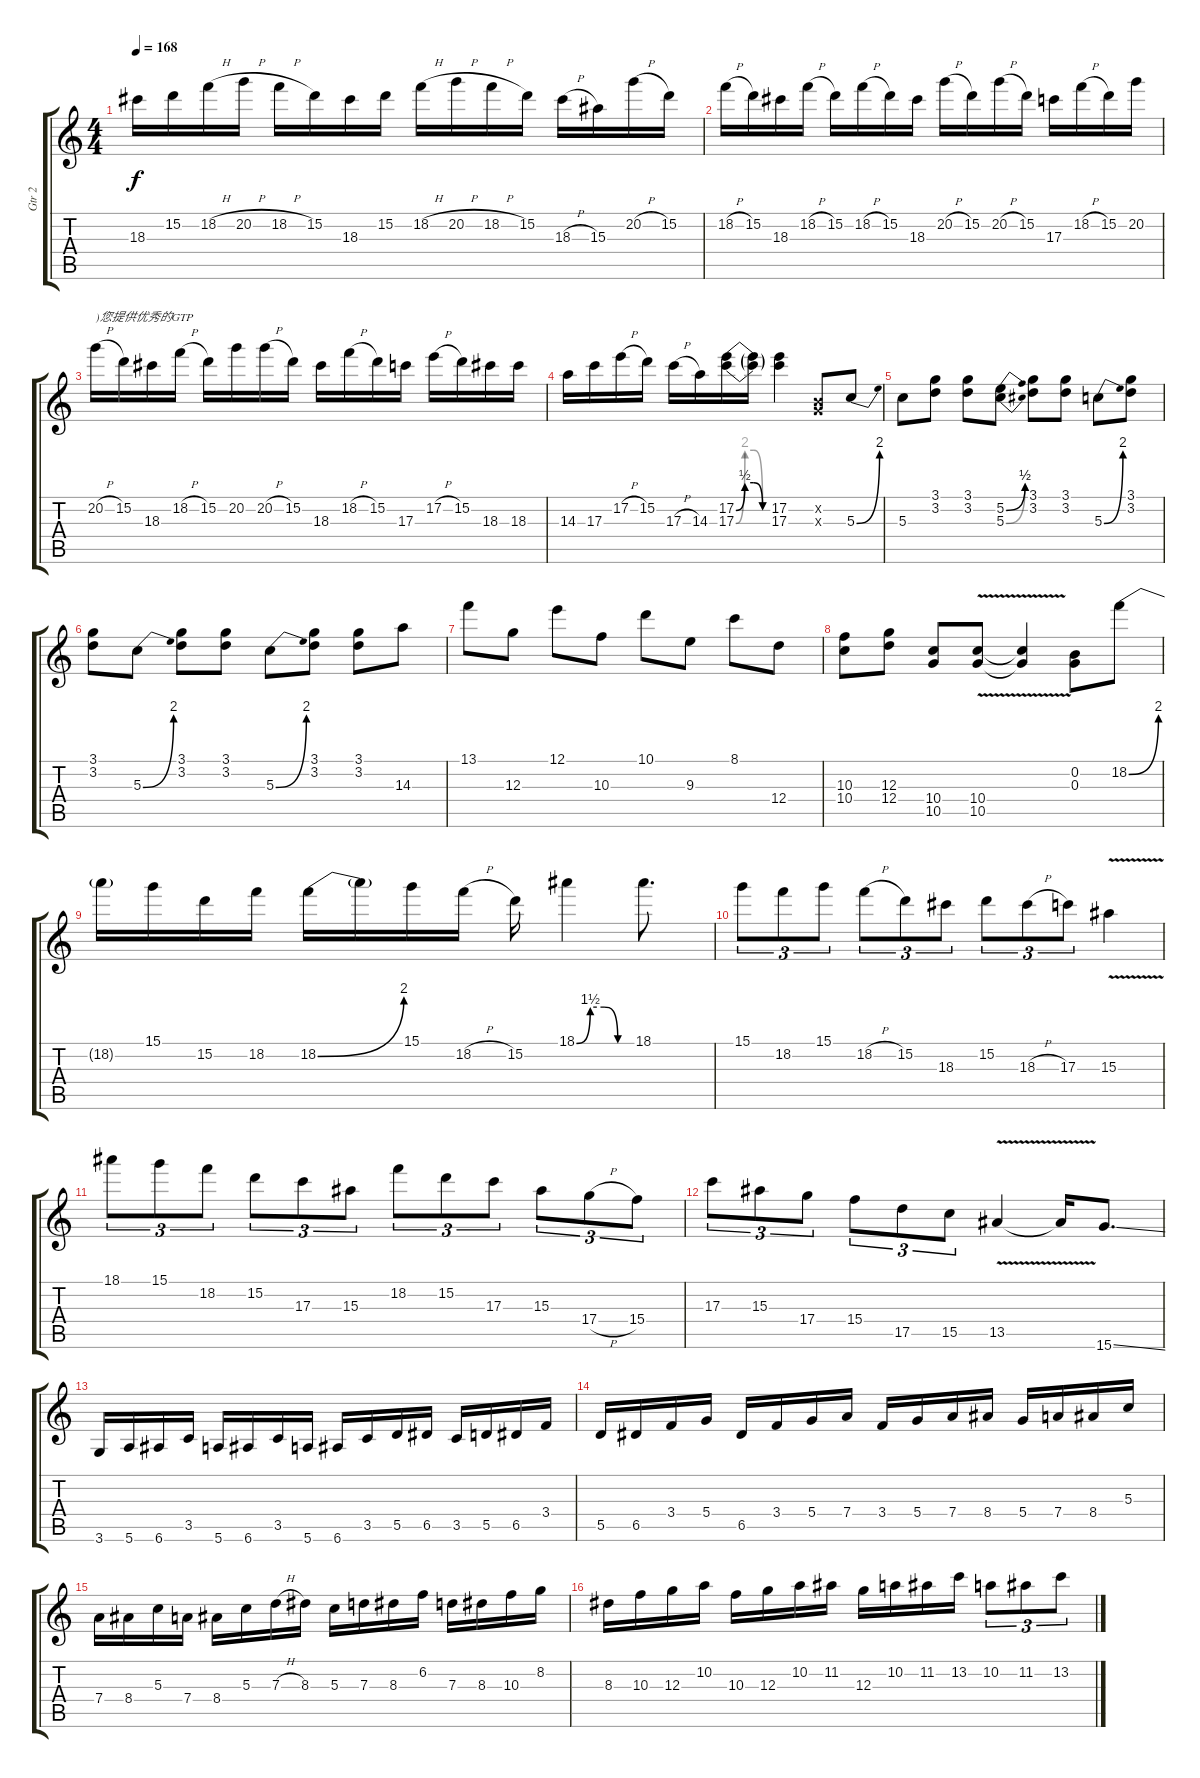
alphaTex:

\track ("Gtr 2" "Gtr 2") {instrument distortionguitar}
\staff {score tabs}
\tuning (E4 B3 G3 D3 A2 E2) {hide}
\ts (4 4)
\tempo 168
\clef g2
\ks c
18.3.16{dy f} 15.2.16 18.2{h}.16 20.2{h}.16 18.2{h}.16 15.2.16 18.3.16 15.2.16 18.2{h}.16 20.2{h}.16 18.2{h}.16 15.2.16 18.3{h}.16 15.3.16 20.2{h}.16 15.2.16 |
18.2{h}.16 15.2.16 18.3.16 18.2{h}.16 15.2.16 18.2{h}.16 15.2.16 18.3.16 20.2{h}.16 15.2.16 20.2{h}.16 15.2.16 17.3.16 18.2{h}.16 15.2.16 20.2.16 |
20.2{h}.16{txt ")您提供优秀的GTP"} 15.2.16 18.3.16 18.2{h}.16 15.2.16 20.2.16 20.2{h}.16 15.2.16 18.3.16 18.2{h}.16 15.2.16 17.3.16 17.2{h}.16 15.2.16 18.3.16 18.3.16 |
14.3.16 17.3.16 17.2{h}.16 15.2.16 17.3{h}.16 14.3.16 (17.2{be (custom 0 0 15 2 30 2 45 0 60 0)} 17.3{be (custom 0 0 15 8 30 8 45 0 60 0)}).16 (17.2{t} 17.3{t}).16 (17.2 17.3).4 (0.2{x} 0.3{x}).8 5.3{be (bend 0 0 60 8)}.8 |
5.3.8 (3.1 3.2).8 (3.1 3.2).8 (5.2{be (bend 0 0 60 2)} 5.3{be (bend 0 0 60 2)}).8 (3.1 3.2).8 (3.1 3.2).8 5.3{be (bend 0 0 60 8)}.8 (3.1 3.2).8 |
(3.1 3.2).8 5.3{be (bend 0 0 60 8)}.8 (3.1 3.2).8 (3.1 3.2).8 5.3{be (bend 0 0 60 8)}.8 (3.1 3.2).8 (3.1 3.2).8 14.3.8 |
13.1.8 12.3.8 12.1.8 10.3.8 10.1.8 9.3.8 8.1.8 12.4.8 |
(10.3 10.4).8 (12.3 12.4).8 (10.4 10.5).8 (10.4{v} 10.5{v}).8 (10.4{t} 10.5{t}).4 (0.2 0.3).8 18.2{be (bend 0 0 60 8)}.8 |
18.2{t}.16 15.1.16 15.2.16 18.2.16 18.2{be (bend 0 0 60 8)}.16 18.2{t}.16 15.1.16 18.2{h}.16 15.2.16 18.1{be (custom 0 0 15 6 30 6 45 0 60 0)}.4 18.1.8{d} |
15.1.8{tu (3 2)} 18.2.8{tu (3 2)} 15.1.8{tu (3 2)} 18.2{h}.8{tu (3 2)} 15.2.8{tu (3 2)} 18.3.8{tu (3 2)} 15.2.8{tu (3 2)} 18.3{h}.8{tu (3 2)} 17.3.8{tu (3 2)} 15.3{v}.4 |
18.1.8{tu (3 2)} 15.1.8{tu (3 2)} 18.2.8{tu (3 2)} 15.2.8{tu (3 2)} 17.3.8{tu (3 2)} 15.3.8{tu (3 2)} 18.2.8{tu (3 2)} 15.2.8{tu (3 2)} 17.3.8{tu (3 2)} 15.3.8{tu (3 2)} 17.4{h}.8{tu (3 2)} 15.4.8{tu (3 2)} |
17.3.8{tu (3 2)} 15.3.8{tu (3 2)} 17.4.8{tu (3 2)} 15.4.8{tu (3 2)} 17.5.8{tu (3 2)} 15.5.8{tu (3 2)} 13.5{v}.4 13.5{t}.16 15.6{ss}.8{d} |
3.6.16 5.6.16 6.6.16 3.5.16 5.6.16 6.6.16 3.5.16 5.6.16 6.6.16 3.5.16 5.5.16 6.5.16 3.5.16 5.5.16 6.5.16 3.4.16 |
5.5.16 6.5.16 3.4.16 5.4.16 6.5.16 3.4.16 5.4.16 7.4.16 3.4.16 5.4.16 7.4.16 8.4.16 5.4.16 7.4.16 8.4.16 5.3.16 |
7.4.16 8.4.16 5.3.16 7.4.16 8.4.16 5.3.16 7.3{h}.16 8.3.16 5.3.16 7.3.16 8.3.16 6.2.16 7.3.16 8.3.16 10.3.16 8.2.16 |
8.3.16 10.3.16 12.3.16 10.2.16 10.3.16 12.3.16 10.2.16 11.2.16 12.3.16 10.2.16 11.2.16 13.2.16 10.2.8{tu (3 2)} 11.2.8{tu (3 2)} 13.2.8{tu (3 2)}
